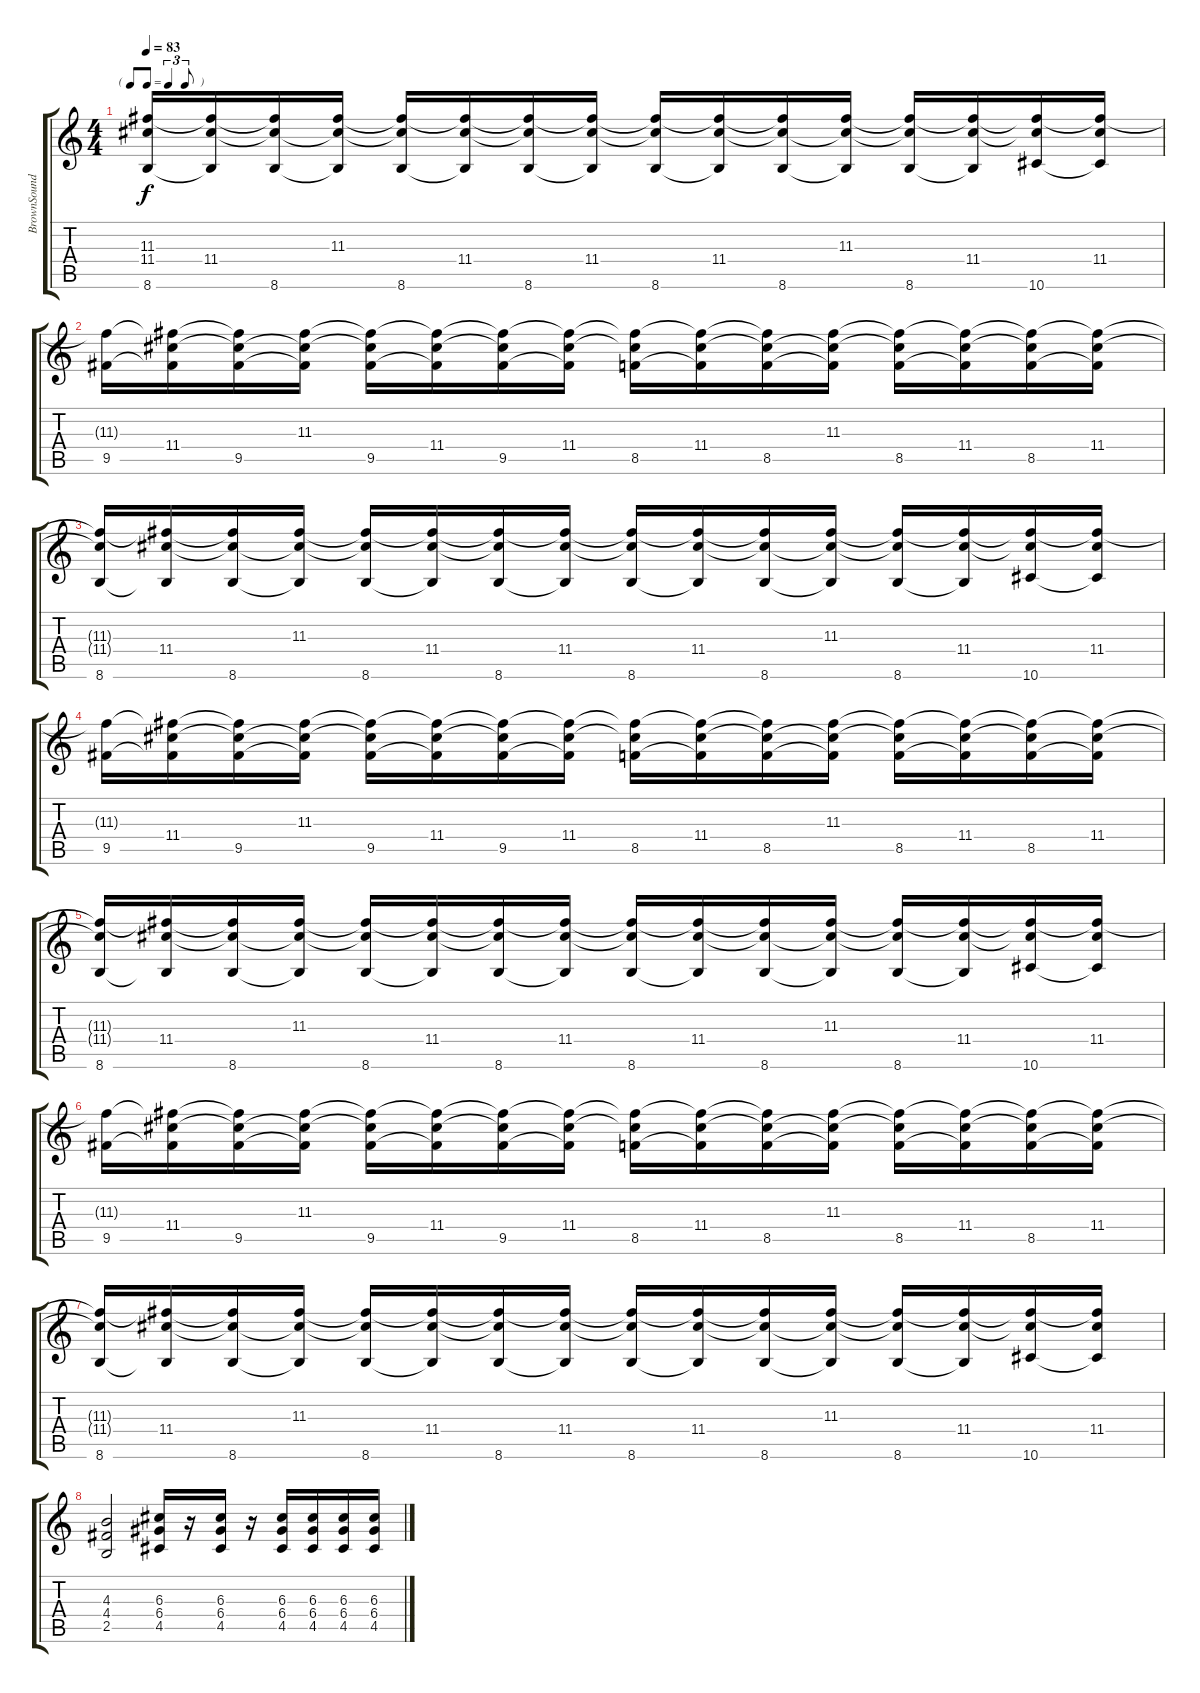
\track ("BrownSound" "BrownSound") {instrument distortionguitar}
\staff {score tabs}
\tuning (E4 B3 G3 D3 A2 Eb2) {hide}
\ts (4 4)
\tf triplet8th
\tempo 83
\clef g2
\ks c
(11.3{t} 11.4{t} 8.6).16{dy f} (11.3{t} 11.4 8.6{t}).16 (11.3{t} 11.4{t} 8.6).16 (11.3 11.4{t} 8.6{t}).16 (11.3{t} 11.4{t} 8.6).16 (11.3{t} 11.4 8.6{t}).16 (11.3{t} 11.4{t} 8.6).16 (11.3{t} 11.4 8.6{t}).16 (11.3{t} 11.4{t} 8.6).16 (11.3{t} 11.4 8.6{t}).16 (11.3{t} 11.4{t} 8.6).16 (11.3 11.4{t} 8.6{t}).16 (11.3{t} 11.4{t} 8.6).16 (11.3{t} 11.4 8.6{t}).16 (11.3{t} 11.4{t} 10.6).16 (11.3{t} 11.4 10.6{t}).16 |
(11.3{t} 9.5).16{instrument electricguitarclean} (11.3{t} 11.4 9.5{t}).16 (11.3{t} 11.4{t} 9.5).16 (11.3 11.4{t} 9.5{t}).16 (11.3{t} 11.4{t} 9.5).16 (11.3{t} 11.4 9.5{t}).16 (11.3{t} 11.4{t} 9.5).16 (11.3{t} 11.4 9.5{t}).16 (11.3{t} 11.4{t} 8.5).16 (11.3{t} 11.4 8.5{t}).16 (11.3{t} 11.4{t} 8.5).16 (11.3 11.4{t} 8.5{t}).16 (11.3{t} 11.4{t} 8.5).16 (11.3{t} 11.4 8.5{t}).16 (11.3{t} 11.4{t} 8.5).16 (11.3{t} 11.4 8.5{t}).16 |
(11.3{t} 11.4{t} 8.6).16 (11.3{t} 11.4 8.6{t}).16 (11.3{t} 11.4{t} 8.6).16 (11.3 11.4{t} 8.6{t}).16 (11.3{t} 11.4{t} 8.6).16 (11.3{t} 11.4 8.6{t}).16 (11.3{t} 11.4{t} 8.6).16 (11.3{t} 11.4 8.6{t}).16 (11.3{t} 11.4{t} 8.6).16 (11.3{t} 11.4 8.6{t}).16 (11.3{t} 11.4{t} 8.6).16 (11.3 11.4{t} 8.6{t}).16 (11.3{t} 11.4{t} 8.6).16 (11.3{t} 11.4 8.6{t}).16 (11.3{t} 11.4{t} 10.6).16 (11.3{t} 11.4 10.6{t}).16 |
(11.3{t} 9.5).16{instrument electricguitarclean} (11.3{t} 11.4 9.5{t}).16 (11.3{t} 11.4{t} 9.5).16 (11.3 11.4{t} 9.5{t}).16 (11.3{t} 11.4{t} 9.5).16 (11.3{t} 11.4 9.5{t}).16 (11.3{t} 11.4{t} 9.5).16 (11.3{t} 11.4 9.5{t}).16 (11.3{t} 11.4{t} 8.5).16 (11.3{t} 11.4 8.5{t}).16 (11.3{t} 11.4{t} 8.5).16 (11.3 11.4{t} 8.5{t}).16 (11.3{t} 11.4{t} 8.5).16 (11.3{t} 11.4 8.5{t}).16 (11.3{t} 11.4{t} 8.5).16 (11.3{t} 11.4 8.5{t}).16 |
(11.3{t} 11.4{t} 8.6).16 (11.3{t} 11.4 8.6{t}).16 (11.3{t} 11.4{t} 8.6).16 (11.3 11.4{t} 8.6{t}).16 (11.3{t} 11.4{t} 8.6).16 (11.3{t} 11.4 8.6{t}).16 (11.3{t} 11.4{t} 8.6).16 (11.3{t} 11.4 8.6{t}).16 (11.3{t} 11.4{t} 8.6).16 (11.3{t} 11.4 8.6{t}).16 (11.3{t} 11.4{t} 8.6).16 (11.3 11.4{t} 8.6{t}).16 (11.3{t} 11.4{t} 8.6).16 (11.3{t} 11.4 8.6{t}).16 (11.3{t} 11.4{t} 10.6).16 (11.3{t} 11.4 10.6{t}).16 |
(11.3{t} 9.5).16{instrument electricguitarclean} (11.3{t} 11.4 9.5{t}).16 (11.3{t} 11.4{t} 9.5).16 (11.3 11.4{t} 9.5{t}).16 (11.3{t} 11.4{t} 9.5).16 (11.3{t} 11.4 9.5{t}).16 (11.3{t} 11.4{t} 9.5).16 (11.3{t} 11.4 9.5{t}).16 (11.3{t} 11.4{t} 8.5).16 (11.3{t} 11.4 8.5{t}).16 (11.3{t} 11.4{t} 8.5).16 (11.3 11.4{t} 8.5{t}).16 (11.3{t} 11.4{t} 8.5).16 (11.3{t} 11.4 8.5{t}).16 (11.3{t} 11.4{t} 8.5).16 (11.3{t} 11.4 8.5{t}).16 |
(11.3{t} 11.4{t} 8.6).16 (11.3{t} 11.4 8.6{t}).16 (11.3{t} 11.4{t} 8.6).16 (11.3 11.4{t} 8.6{t}).16 (11.3{t} 11.4{t} 8.6).16 (11.3{t} 11.4 8.6{t}).16 (11.3{t} 11.4{t} 8.6).16 (11.3{t} 11.4 8.6{t}).16 (11.3{t} 11.4{t} 8.6).16 (11.3{t} 11.4 8.6{t}).16 (11.3{t} 11.4{t} 8.6).16 (11.3 11.4{t} 8.6{t}).16 (11.3{t} 11.4{t} 8.6).16 (11.3{t} 11.4 8.6{t}).16 (11.3{t} 11.4{t} 10.6).16 (11.3{t} 11.4 10.6{t}).16 |
(4.3 4.4 2.5).2{instrument distortionguitar} (6.3 6.4 4.5).16 r.16 (6.3 6.4 4.5).16 r.16 (6.3 6.4 4.5).16 (6.3 6.4 4.5).16 (6.3 6.4 4.5).16 (6.3 6.4 4.5).16
